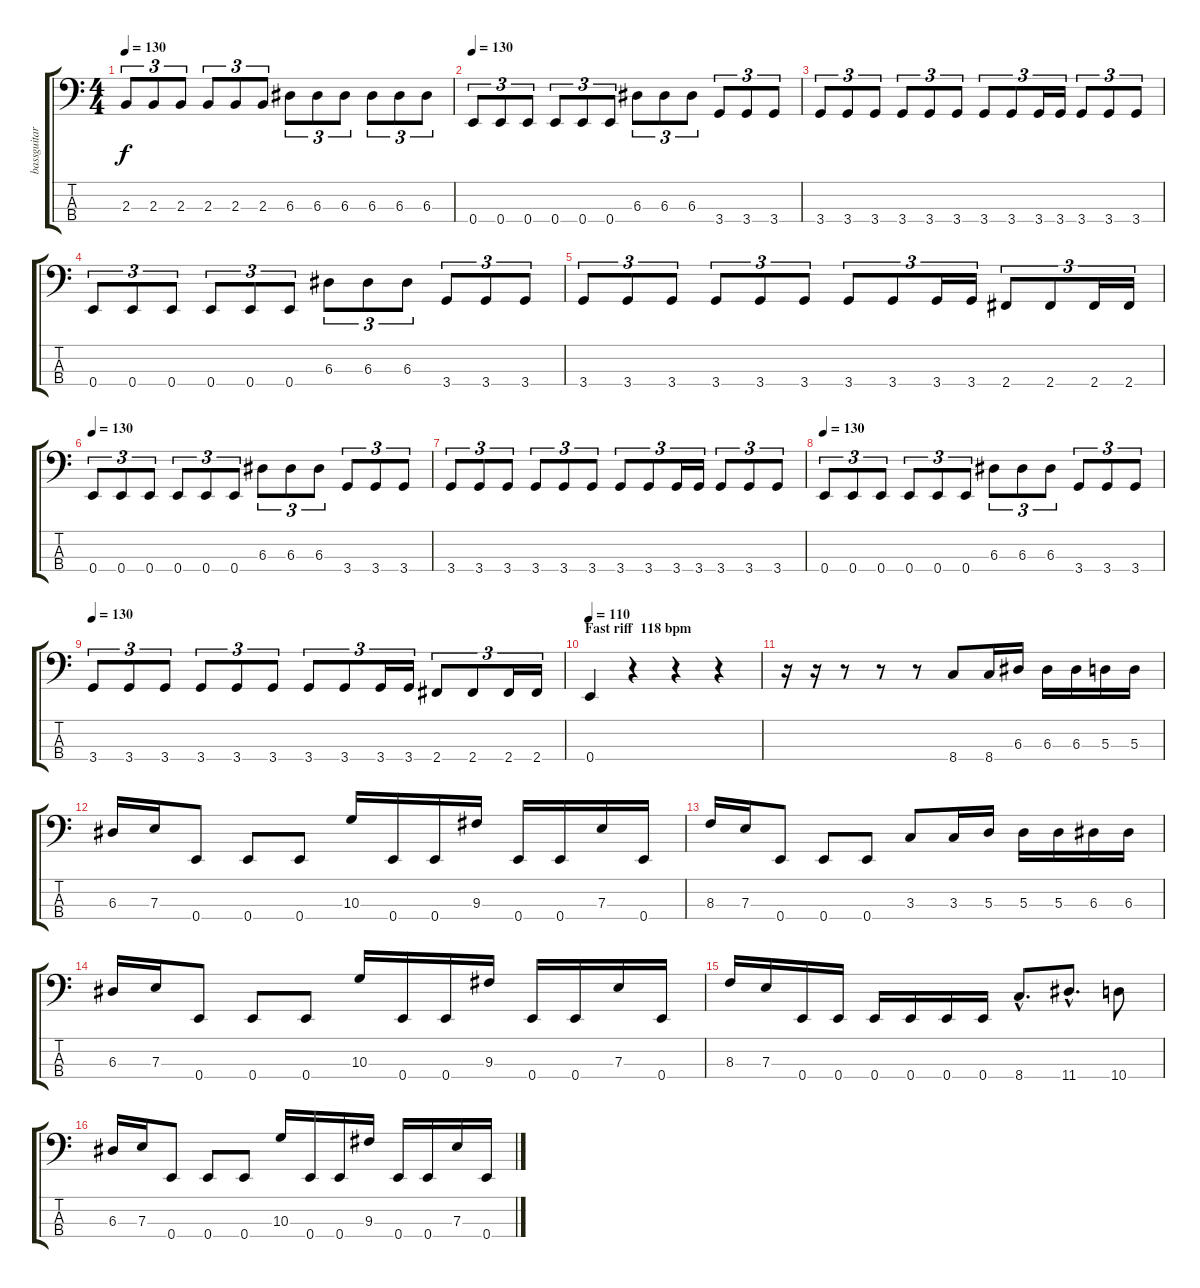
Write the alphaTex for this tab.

\track ("bassguitar" "bassguitar") {instrument electricbasspick}
\staff {score tabs}
\tuning (G2 D2 A1 E1) {hide}
\ts (4 4)
\tempo 130
\clef f4
\ks c
2.3.8{tu (3 2) dy f} 2.3.8{tu (3 2)} 2.3.8{tu (3 2)} 2.3.8{tu (3 2)} 2.3.8{tu (3 2)} 2.3.8{tu (3 2)} 6.3.8{tu (3 2)} 6.3.8{tu (3 2)} 6.3.8{tu (3 2)} 6.3.8{tu (3 2)} 6.3.8{tu (3 2)} 6.3.8{tu (3 2)} |
\tempo 130
0.4.8{tu (3 2)} 0.4.8{tu (3 2)} 0.4.8{tu (3 2)} 0.4.8{tu (3 2)} 0.4.8{tu (3 2)} 0.4.8{tu (3 2)} 6.3.8{tu (3 2)} 6.3.8{tu (3 2)} 6.3.8{tu (3 2)} 3.4.8{tu (3 2)} 3.4.8{tu (3 2)} 3.4.8{tu (3 2)} |
3.4.8{tu (3 2)} 3.4.8{tu (3 2)} 3.4.8{tu (3 2)} 3.4.8{tu (3 2)} 3.4.8{tu (3 2)} 3.4.8{tu (3 2)} 3.4.8{tu (3 2)} 3.4.8{tu (3 2)} 3.4.16{tu (3 2)} 3.4.16{tu (3 2)} 3.4.8{tu (3 2)} 3.4.8{tu (3 2)} 3.4.8{tu (3 2)} |
0.4.8{tu (3 2)} 0.4.8{tu (3 2)} 0.4.8{tu (3 2)} 0.4.8{tu (3 2)} 0.4.8{tu (3 2)} 0.4.8{tu (3 2)} 6.3.8{tu (3 2)} 6.3.8{tu (3 2)} 6.3.8{tu (3 2)} 3.4.8{tu (3 2)} 3.4.8{tu (3 2)} 3.4.8{tu (3 2)} |
3.4.8{tu (3 2)} 3.4.8{tu (3 2)} 3.4.8{tu (3 2)} 3.4.8{tu (3 2)} 3.4.8{tu (3 2)} 3.4.8{tu (3 2)} 3.4.8{tu (3 2)} 3.4.8{tu (3 2)} 3.4.16{tu (3 2)} 3.4.16{tu (3 2)} 2.4.8{tu (3 2)} 2.4.8{tu (3 2)} 2.4.16{tu (3 2)} 2.4.16{tu (3 2)} |
\tempo 130
0.4.8{tu (3 2)} 0.4.8{tu (3 2)} 0.4.8{tu (3 2)} 0.4.8{tu (3 2)} 0.4.8{tu (3 2)} 0.4.8{tu (3 2)} 6.3.8{tu (3 2)} 6.3.8{tu (3 2)} 6.3.8{tu (3 2)} 3.4.8{tu (3 2)} 3.4.8{tu (3 2)} 3.4.8{tu (3 2)} |
3.4.8{tu (3 2)} 3.4.8{tu (3 2)} 3.4.8{tu (3 2)} 3.4.8{tu (3 2)} 3.4.8{tu (3 2)} 3.4.8{tu (3 2)} 3.4.8{tu (3 2)} 3.4.8{tu (3 2)} 3.4.16{tu (3 2)} 3.4.16{tu (3 2)} 3.4.8{tu (3 2)} 3.4.8{tu (3 2)} 3.4.8{tu (3 2)} |
\tempo 130
0.4.8{tu (3 2)} 0.4.8{tu (3 2)} 0.4.8{tu (3 2)} 0.4.8{tu (3 2)} 0.4.8{tu (3 2)} 0.4.8{tu (3 2)} 6.3.8{tu (3 2)} 6.3.8{tu (3 2)} 6.3.8{tu (3 2)} 3.4.8{tu (3 2)} 3.4.8{tu (3 2)} 3.4.8{tu (3 2)} |
\tempo 130
3.4.8{tu (3 2)} 3.4.8{tu (3 2)} 3.4.8{tu (3 2)} 3.4.8{tu (3 2)} 3.4.8{tu (3 2)} 3.4.8{tu (3 2)} 3.4.8{tu (3 2)} 3.4.8{tu (3 2)} 3.4.16{tu (3 2)} 3.4.16{tu (3 2)} 2.4.8{tu (3 2)} 2.4.8{tu (3 2)} 2.4.16{tu (3 2)} 2.4.16{tu (3 2)} |
\section ("" "Fast riff  118 bpm")
\tempo 110
0.4.4 r.4 r.4 r.4 |
r.16 r.16 r.8 r.8 r.8 8.4.8 8.4.16 6.3.16 6.3.16 6.3.16 5.3.16 5.3.16 |
6.3.16 7.3.16 0.4.8 0.4.8 0.4.8 10.3.16 0.4.16 0.4.16 9.3.16 0.4.16 0.4.16 7.3.16 0.4.16 |
8.3.16 7.3.16 0.4.8 0.4.8 0.4.8 3.3.8 3.3.16 5.3.16 5.3.16 5.3.16 6.3.16 6.3.16 |
6.3.16 7.3.16 0.4.8 0.4.8 0.4.8 10.3.16 0.4.16 0.4.16 9.3.16 0.4.16 0.4.16 7.3.16 0.4.16 |
8.3.16 7.3.16 0.4.16 0.4.16 0.4.16 0.4.16 0.4.16 0.4.16 8.4{hac}.8{d} 11.4{hac}.8{d} 10.4.8 |
6.3.16 7.3.16 0.4.8 0.4.8 0.4.8 10.3.16 0.4.16 0.4.16 9.3.16 0.4.16 0.4.16 7.3.16 0.4.16
